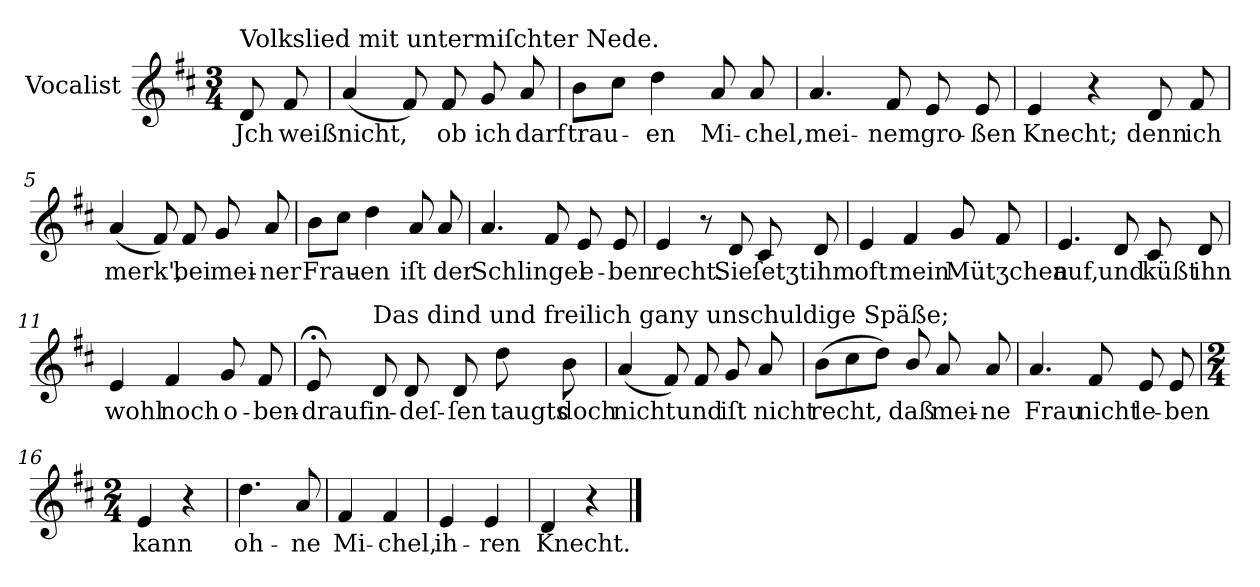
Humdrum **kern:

**kern	**text
*part1	*part1
*staff1	*staff1
*I"Vocalist	*
*k[f#c#]	*
*D:	*
*M3/4	*
=	=
!LO:TX:a:t=Volkslied mit untermiſchter Nede.	!
8d	Jch
8f#	weiß
=1	=1
(4a	nicht,
8f#)	.
8f#	ob
8g	ich
8a	darf
=2	=2
8bL	trau-
8cc#J	.
4dd	-en
8a	Mi-
8a	-chel,
=3	=3
4.a	mei-
8f#	-nem
8e	gro-
8e	-ßen
=4	=4
4e	Knecht;
4r	.
8d	denn
8f#	ich
=5	=5
(4a	merk',
8f#)	.
8f#	bei
8g	mei-
8a	-ner
=6	=6
8bL	Frau-
8cc#J	.
4dd	-en
8a	iſt
8a	der
=7	=7
4.a	Schlingel
8f#	.
8e	e-
8e	-ben
=8	=8
4e	recht.
8r	.
8d	Sie
8c#	ſetʒt
8d	ihm
=9	=9
4e	oft
4f#	mein
8g	Mütʒchen
8f#	.
=10	=10
4.e	auf,
8d	und
8c#	küßt
8d	ihn
=11	=11
4e	wohl
4f#	noch
8g	o-
8f#	-ben-
=12	=12
8e;<	-drauf.
!LO:TX:a:t=Das dind und freilich gany unschuldige Späße;	!
8d	in-
8d	-deſ-
8d	-ſen
8dd	taugts
8b	doch
=13	=13
(4a	nicht
8f#)	.
8f#	und
8g	iſt
8a	nicht
=14	=14
(8bL	recht,
8cc#	.
8ddJ)	.
8b/	daß
8a	mei-
8a	-ne
=15	=15
4.a	Frau
8f#	nicht
8e	le-
8e	-ben
=16	=16
*M2/4	*
4e	kann
4r	.
=17	=17
4.dd	oh-
8a	-ne
=18	=18
4f#	Mi-
4f#	-chel,
=19	=19
4e	ih-
4e	-ren
=20	=20
4d	Knecht.
4r	.
==	==
*-	*-
